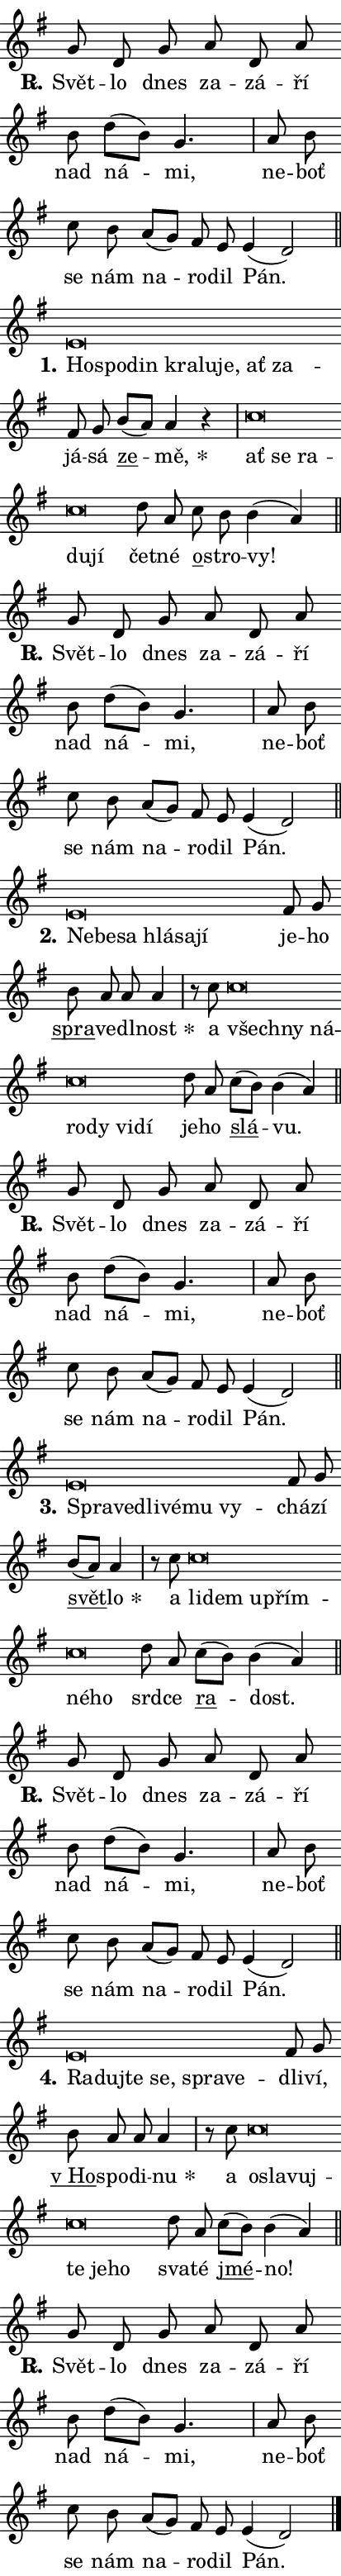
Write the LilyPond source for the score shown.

\version "2.22.1"
\header { tagline = "" }
\paper {
  indent = 0\cm
  top-margin = 0\cm
  right-margin = 0\cm
  bottom-margin = 0\cm
  left-margin = 0\cm
  paper-width = 7\cm
  page-breaking = #ly:one-page-breaking
  system-system-spacing.basic-distance = #11
  score-system-spacing.basic-distance = #11.3
  ragged-last = ##f
}


%% Author: Thomas Morley
%% https://lists.gnu.org/archive/html/lilypond-user/2020-05/msg00002.html
#(define (line-position grob)
"Returns position of @var[grob} in current system:
   @code{'start}, if at first time-step
   @code{'end}, if at last time-step
   @code{'middle} otherwise
"
  (let* ((col (ly:item-get-column grob))
         (ln (ly:grob-object col 'left-neighbor))
         (rn (ly:grob-object col 'right-neighbor))
         (col-to-check-left (if (ly:grob? ln) ln col))
         (col-to-check-right (if (ly:grob? rn) rn col))
         (break-dir-left
           (and
             (ly:grob-property col-to-check-left 'non-musical #f)
             (ly:item-break-dir col-to-check-left)))
         (break-dir-right
           (and
             (ly:grob-property col-to-check-right 'non-musical #f)
             (ly:item-break-dir col-to-check-right))))
        (cond ((eqv? 1 break-dir-left) 'start)
              ((eqv? -1 break-dir-right) 'end)
              (else 'middle))))

#(define (tranparent-at-line-position vctor)
  (lambda (grob)
  "Relying on @code{line-position} select the relevant enry from @var{vctor}.
Used to determine transparency,"
    (case (line-position grob)
      ((end) (not (vector-ref vctor 0)))
      ((middle) (not (vector-ref vctor 1)))
      ((start) (not (vector-ref vctor 2))))))

noteHeadBreakVisibility =
#(define-music-function (break-visibility)(vector?)
"Makes @code{NoteHead}s transparent relying on @var{break-visibility}"
#{
  \override NoteHead.transparent =
    #(tranparent-at-line-position break-visibility)
#})

#(define delete-ledgers-for-transparent-note-heads
  (lambda (grob)
    "Reads whether a @code{NoteHead} is transparent.
If so this @code{NoteHead} is removed from @code{'note-heads} from
@var{grob}, which is supposed to be @code{LedgerLineSpanner}.
As a result ledgers are not printed for this @code{NoteHead}"
    (let* ((nhds-array (ly:grob-object grob 'note-heads))
           (nhds-list
             (if (ly:grob-array? nhds-array)
                 (ly:grob-array->list nhds-array)
                 '()))
           ;; Relies on the transparent-property being done before
           ;; Staff.LedgerLineSpanner.after-line-breaking is executed.
           ;; This is fragile ...
           (to-keep
             (remove
               (lambda (nhd)
                 (ly:grob-property nhd 'transparent #f))
               nhds-list)))
      ;; TODO find a better method to iterate over grob-arrays, similiar
      ;; to filter/remove etc for lists
      ;; For now rebuilt from scratch
      (set! (ly:grob-object grob 'note-heads)  '())
      (for-each
        (lambda (nhd)
          (ly:pointer-group-interface::add-grob grob 'note-heads nhd))
        to-keep))))

hideNotes = {
  \noteHeadBreakVisibility #begin-of-line-visible
}
unHideNotes = {
  \noteHeadBreakVisibility #all-visible
}

% work-around for resetting accidentals
% https://lilypond.org/doc/v2.23/Documentation/notation/displaying-rhythms#unmetered-music
cadenzaMeasure = {
  \cadenzaOff
  \partial 1024 s1024
  \cadenzaOn
}

#(define-markup-command (accent layout props text) (markup?)
  "Underline accented syllable"
  (interpret-markup layout props
    #{\markup \override #'(offset . 4.3) \underline { #text }#}))

responsum = \markup \concat {
  "R" \hspace #-1.05 \path #0.1 #'((moveto 0 0.07) (lineto 0.9 0.8)) \hspace #0.05 "."
}

\layout {
    \context {
        \Staff
        \remove "Time_signature_engraver"
        \override LedgerLineSpanner.after-line-breaking = #delete-ledgers-for-transparent-note-heads
    }
    \context {
        \Voice {
            \override NoteHead.output-attributes = #'((class . "notehead"))
            \override Hairpin.height = #0.55
        }
    }
    \context {
        \Lyrics {
            \override StanzaNumber.output-attributes = #'((class . "stanzanumber"))
            \override LyricSpace.minimum-distance = #0.9
            \override LyricText.font-name = #"TeX Gyre Schola"
            \override LyricText.font-size = 1
            \override StanzaNumber.font-name = #"TeX Gyre Schola Bold"
            \override StanzaNumber.font-size = 1
        }
    }
}

% magnetic-lyrics.ily
%
%   written by
%     Jean Abou Samra <jean@abou-samra.fr>
%     Werner Lemberg <wl@gnu.org>
%
%   adapted by
%     Jiri Hon <jiri.hon@gmail.com>
%
% Version 2022-Apr-15

% https://www.mail-archive.com/lilypond-user@gnu.org/msg149350.html

#(define (Left_hyphen_pointer_engraver context)
   "Collect syllable-hyphen-syllable occurrences in lyrics and store
them in properties.  This engraver only looks to the left.  For
example, if the lyrics input is @code{foo -- bar}, it does the
following.

@itemize @bullet
@item
Set the @code{text} property of the @code{LyricHyphen} grob between
@q{foo} and @q{bar} to @code{foo}.

@item
Set the @code{left-hyphen} property of the @code{LyricText} grob with
text @q{foo} to the @code{LyricHyphen} grob between @q{foo} and
@q{bar}.
@end itemize

Use this auxiliary engraver in combination with the
@code{lyric-@/text::@/apply-@/magnetic-@/offset!} hook."
   (let ((hyphen #f)
         (text #f))
     (make-engraver
      (acknowledgers
       ((lyric-syllable-interface engraver grob source-engraver)
        (set! text grob)))
      (end-acknowledgers
       ((lyric-hyphen-interface engraver grob source-engraver)
        ;(when (not (grob::has-interface grob 'lyric-space-interface))
          (set! hyphen grob)));)
      ((stop-translation-timestep engraver)
       (when (and text hyphen)
         (ly:grob-set-object! text 'left-hyphen hyphen))
       (set! text #f)
       (set! hyphen #f)))))

#(define (lyric-text::apply-magnetic-offset! grob)
   "If the space between two syllables is less than the value in
property @code{LyricText@/.details@/.squash-threshold}, move the right
syllable to the left so that it gets concatenated with the left
syllable.

Use this function as a hook for
@code{LyricText@/.after-@/line-@/breaking} if the
@code{Left_@/hyphen_@/pointer_@/engraver} is active."
   (let ((hyphen (ly:grob-object grob 'left-hyphen #f)))
     (when hyphen
       (let ((left-text (ly:spanner-bound hyphen LEFT)))
         (when (grob::has-interface left-text 'lyric-syllable-interface)
           (let* ((common (ly:grob-common-refpoint grob left-text X))
                  (this-x-ext (ly:grob-extent grob common X))
                  (left-x-ext
                   (begin
                     ;; Trigger magnetism for left-text.
                     (ly:grob-property left-text 'after-line-breaking)
                     (ly:grob-extent left-text common X)))
                  ;; `delta` is the gap width between two syllables.
                  (delta (- (interval-start this-x-ext)
                            (interval-end left-x-ext)))
                  (details (ly:grob-property grob 'details))
                  (threshold (assoc-get 'squash-threshold details 0.2)))
             (when (< delta threshold)
               (let* (;; We have to manipulate the input text so that
                      ;; ligatures crossing syllable boundaries are not
                      ;; disabled.  For languages based on the Latin
                      ;; script this is essentially a beautification.
                      ;; However, for non-Western scripts it can be a
                      ;; necessity.
                      (lt (ly:grob-property left-text 'text))
                      (rt (ly:grob-property grob 'text))
                      (is-space (grob::has-interface hyphen 'lyric-space-interface))
                      (space (if is-space " " ""))
                      (space-markup (grob-interpret-markup grob " "))
                      (space-size (interval-length (ly:stencil-extent space-markup X)))
                      (extra-delta (if is-space space-size 0))
                      ;; Append new syllable.
                      (ltrt-space (if (and (string? lt) (string? rt))
                                (string-append lt space rt)
                                (make-concat-markup (list lt space rt))))
                      ;; Right-align `ltrt` to the right side.
                      (ltrt-space-markup (grob-interpret-markup
                               grob
                               (make-translate-markup
                                (cons (interval-length this-x-ext) 0)
                                (make-right-align-markup ltrt-space)))))
                 (begin
                   ;; Don't print `left-text`.
                   (ly:grob-set-property! left-text 'stencil #f)
                   ;; Set text and stencil (which holds all collected
                   ;; syllables so far) and shift it to the left.
                   (ly:grob-set-property! grob 'text ltrt-space)
                   (ly:grob-set-property! grob 'stencil ltrt-space-markup)
                   (ly:grob-translate-axis! grob (- (- delta extra-delta)) X))))))))))


#(define (lyric-hyphen::displace-bounds-first grob)
   ;; Make very sure this callback isn't triggered too early.
   (let ((left (ly:spanner-bound grob LEFT))
         (right (ly:spanner-bound grob RIGHT)))
     (ly:grob-property left 'after-line-breaking)
     (ly:grob-property right 'after-line-breaking)
     (ly:lyric-hyphen::print grob)))

squashThreshold = #0.4

\layout {
  \context {
    \Lyrics
    \consists #Left_hyphen_pointer_engraver
    \override LyricText.after-line-breaking =
      #lyric-text::apply-magnetic-offset!
    \override LyricHyphen.stencil = #lyric-hyphen::displace-bounds-first
    \override LyricText.details.squash-threshold = \squashThreshold
    \override LyricHyphen.minimum-distance = 0
    \override LyricHyphen.minimum-length = \squashThreshold
  }
}

squash = \override LyricText.details.squash-threshold = 9999
unSquash = \override LyricText.details.squash-threshold = \squashThreshold

left = \override LyricText.self-alignment-X = #LEFT
unLeft = \revert LyricText.self-alignment-X

starOffset = #(lambda (grob) 
                (let ((x_offset (ly:self-alignment-interface::aligned-on-x-parent grob)))
                  (if (= x_offset 0) 0 (+ x_offset 1.2))))

star = #(define-music-function (syllable)(string?)
"Append star separator at the end of a syllable"
#{
  \once \override LyricText.X-offset = #starOffset
  \lyricmode { \markup {
    #syllable
    \override #'((font-name . "TeX Gyre Schola Bold")) \hspace #0.2 \lower #0.65 \larger "*"
  } }
#})

starAccent = #(define-music-function (syllable)(string?)
"Append star separator at the end of a syllable and make accent"
#{
  \once \override LyricText.X-offset = #starOffset
  \lyricmode { \markup {
    \accent #syllable
    \override #'((font-name . "TeX Gyre Schola Bold")) \hspace #0.2 \lower #0.65 \larger "*"
  } }
#})

breath = #(define-music-function (syllable)(string?)
"Append breathing indicator at the end of a syllable"
#{
  \lyricmode { \markup { #syllable "+" } }
#})

optionalBreath = #(define-music-function (syllable)(string?)
"Append optional breathing indicator at the end of a syllable"
#{
  \lyricmode { \markup { #syllable "(+)" } }
#})


\score {
    <<
        \new Voice = "melody" { \cadenzaOn \key g \major \relative { g'8 d g a d, a' \bar "" b d[( b)] g4. \cadenzaMeasure \bar "|" a8 b \bar "" c b \bar "" a[( g)] fis e \bar "" e4( d2) \cadenzaMeasure \bar "||" \break } }
        \new Lyrics \lyricsto "melody" { \lyricmode { \set stanza = \responsum
Svět -- lo dnes za -- zá -- ří nad ná -- mi, ne -- boť se nám na -- ro -- dil Pán. } }
    >>
    \layout {}
}

\score {
    <<
        \new Voice = "melody" { \cadenzaOn \key g \major \relative { e'\breve*1/16 \hideNotes \breve*1/16 \bar "" \breve*1/16 \bar "" \breve*1/16 \bar "" \breve*1/16 \bar "" \breve*1/16 \bar "" \breve*1/16 \breve*1/16 \bar "" \unHideNotes fis8 g \bar "" b[( a)] a4 r \cadenzaMeasure \bar "|" c\breve*1/16 \hideNotes \breve*1/16 \bar "" \breve*1/16 \bar "" \breve*1/16 \breve*1/16 \bar "" \unHideNotes d8 a \bar "" c b b4( a) \cadenzaMeasure \bar "||" \break } }
        \new Lyrics \lyricsto "melody" { \lyricmode { \set stanza = "1."
\left Ho -- \squash spo -- din kra -- lu -- je, ať za -- \unLeft \unSquash já -- sá \markup \accent ze -- \star mě, \left ať \squash se ra -- du -- jí \unLeft \unSquash čet -- né \markup \accent o -- stro -- vy! } }
    >>
    \layout {}
}

\score {
    <<
        \new Voice = "melody" { \cadenzaOn \key g \major \relative { g'8 d g a d, a' \bar "" b d[( b)] g4. \cadenzaMeasure \bar "|" a8 b \bar "" c b \bar "" a[( g)] fis e \bar "" e4( d2) \cadenzaMeasure \bar "||" \break } }
        \new Lyrics \lyricsto "melody" { \lyricmode { \set stanza = \responsum
Svět -- lo dnes za -- zá -- ří nad ná -- mi, ne -- boť se nám na -- ro -- dil Pán. } }
    >>
    \layout {}
}

\score {
    <<
        \new Voice = "melody" { \cadenzaOn \key g \major \relative { e'\breve*1/16 \hideNotes \breve*1/16 \bar "" \breve*1/16 \bar "" \breve*1/16 \bar "" \breve*1/16 \breve*1/16 \bar "" \unHideNotes fis8 g \bar "" b a a a4 \cadenzaMeasure \bar "|" r8 c c\breve*1/16 \hideNotes \breve*1/16 \bar "" \breve*1/16 \bar "" \breve*1/16 \bar "" \breve*1/16 \bar "" \breve*1/16 \breve*1/16 \bar "" \unHideNotes d8 a \bar "" c[( b)] b4( a) \cadenzaMeasure \bar "||" \break } }
        \new Lyrics \lyricsto "melody" { \lyricmode { \set stanza = "2."
\left Ne -- \squash be -- sa hlá -- sa -- jí \unLeft \unSquash je -- ho \markup \accent spra -- ve -- dl -- \star nost a \left všech -- \squash ny ná -- ro -- dy vi -- dí \unLeft \unSquash je -- ho \markup \accent slá -- vu. } }
    >>
    \layout {}
}

\score {
    <<
        \new Voice = "melody" { \cadenzaOn \key g \major \relative { g'8 d g a d, a' \bar "" b d[( b)] g4. \cadenzaMeasure \bar "|" a8 b \bar "" c b \bar "" a[( g)] fis e \bar "" e4( d2) \cadenzaMeasure \bar "||" \break } }
        \new Lyrics \lyricsto "melody" { \lyricmode { \set stanza = \responsum
Svět -- lo dnes za -- zá -- ří nad ná -- mi, ne -- boť se nám na -- ro -- dil Pán. } }
    >>
    \layout {}
}

\score {
    <<
        \new Voice = "melody" { \cadenzaOn \key g \major \relative { e'\breve*1/16 \hideNotes \breve*1/16 \bar "" \breve*1/16 \bar "" \breve*1/16 \bar "" \breve*1/16 \breve*1/16 \bar "" \unHideNotes fis8 g \bar "" b[( a)] a4 \cadenzaMeasure \bar "|" r8 c c\breve*1/16 \hideNotes \breve*1/16 \bar "" \breve*1/16 \bar "" \breve*1/16 \bar "" \breve*1/16 \breve*1/16 \bar "" \unHideNotes d8 a \bar "" c[( b)] b4( a) \cadenzaMeasure \bar "||" \break } }
        \new Lyrics \lyricsto "melody" { \lyricmode { \set stanza = "3."
\left Spra -- \squash ve -- dli -- vé -- mu vy -- \unLeft \unSquash chá -- zí \markup \accent svět -- \star lo a \left li -- \squash dem u -- přím -- né -- ho \unLeft \unSquash srd -- ce \markup \accent ra -- dost. } }
    >>
    \layout {}
}

\score {
    <<
        \new Voice = "melody" { \cadenzaOn \key g \major \relative { g'8 d g a d, a' \bar "" b d[( b)] g4. \cadenzaMeasure \bar "|" a8 b \bar "" c b \bar "" a[( g)] fis e \bar "" e4( d2) \cadenzaMeasure \bar "||" \break } }
        \new Lyrics \lyricsto "melody" { \lyricmode { \set stanza = \responsum
Svět -- lo dnes za -- zá -- ří nad ná -- mi, ne -- boť se nám na -- ro -- dil Pán. } }
    >>
    \layout {}
}

\score {
    <<
        \new Voice = "melody" { \cadenzaOn \key g \major \relative { e'\breve*1/16 \hideNotes \breve*1/16 \bar "" \breve*1/16 \bar "" \breve*1/16 \bar "" \breve*1/16 \breve*1/16 \bar "" \unHideNotes fis8 g \bar "" b a a a4 \cadenzaMeasure \bar "|" r8 c c\breve*1/16 \hideNotes \breve*1/16 \bar "" \breve*1/16 \bar "" \breve*1/16 \bar "" \breve*1/16 \breve*1/16 \bar "" \unHideNotes d8 a \bar "" c[( b)] b4( a) \cadenzaMeasure \bar "||" \break } }
        \new Lyrics \lyricsto "melody" { \lyricmode { \set stanza = "4."
\left Ra -- \squash duj -- te se, spra -- ve -- \unLeft \unSquash dli -- ví, \markup \accent "v Ho" -- spo -- di -- \star nu a \left o -- \squash sla -- vuj -- te je -- ho \unLeft \unSquash sva -- té \markup \accent jmé -- no! } }
    >>
    \layout {}
}

\score {
    <<
        \new Voice = "melody" { \cadenzaOn \key g \major \relative { g'8 d g a d, a' \bar "" b d[( b)] g4. \cadenzaMeasure \bar "|" a8 b \bar "" c b \bar "" a[( g)] fis e \bar "" e4( d2) \cadenzaMeasure \bar "||" \break } \bar "|." }
        \new Lyrics \lyricsto "melody" { \lyricmode { \set stanza = \responsum
Svět -- lo dnes za -- zá -- ří nad ná -- mi, ne -- boť se nám na -- ro -- dil Pán. } }
    >>
    \layout {}
}
